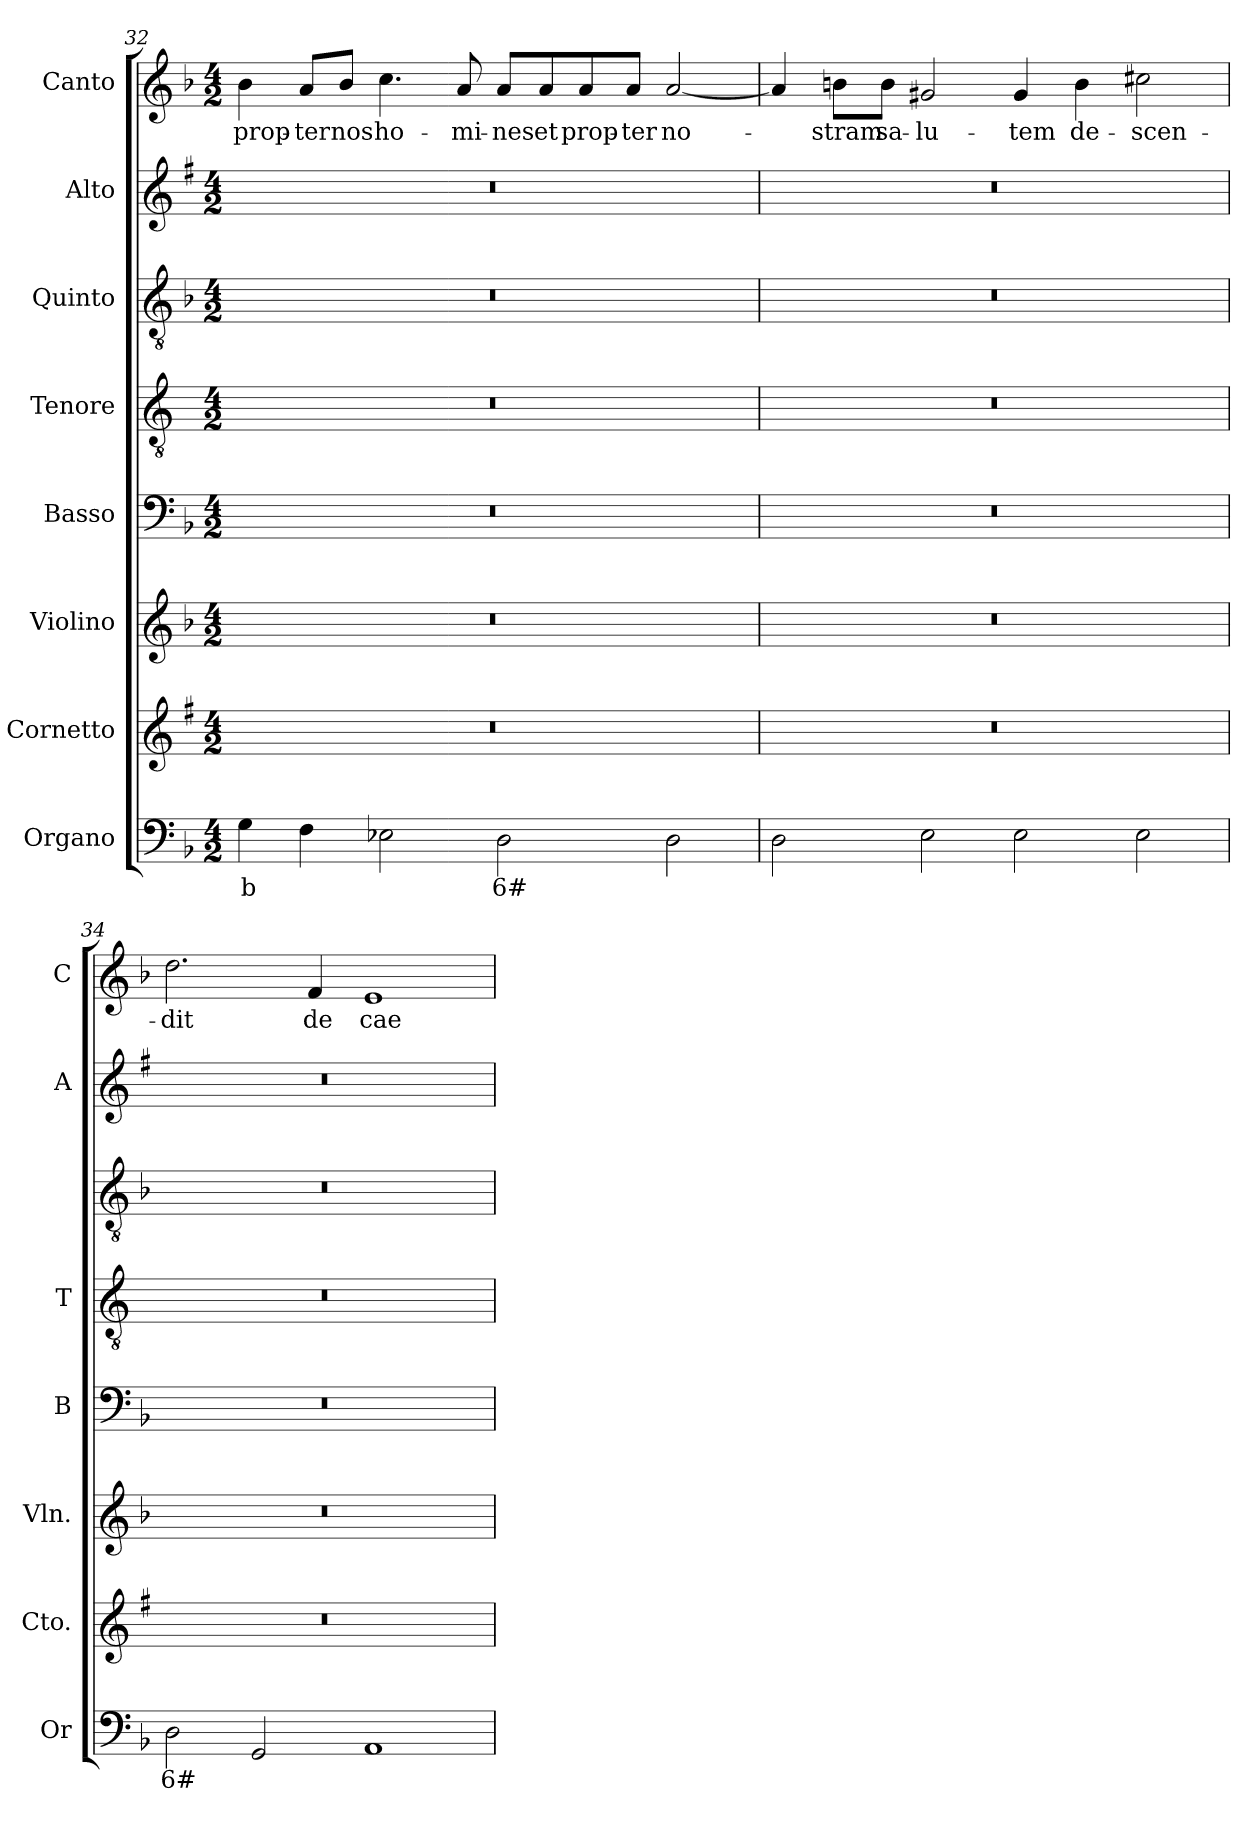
**kern	**text	**kern	**kern	**kern	**kern	**kern	**kern	**kern	**text
*part8	*part8	*part7	*part6	*part5	*part4	*part3	*part2	*part1	*part1
*staff8	*staff8	*staff7	*staff6	*staff5	*staff4	*staff3	*staff2	*staff1	*staff1
*I"Organo	*	*I"Cornetto	*I"Violino	*I"Basso	*I"Tenore	*I"Quinto	*I"Alto	*I"Canto	*
*I'Or	*	*I'Cto.	*I'Vln.	*I'B	*I'T	*	*I'A	*I'C	*
*clefF4	*	*clefG2	*clefG2	*clefF4	*clefGv2	*clefGv2	*clefG2	*clefG2	*
*	*	*ITrd1c2	*	*	*ITrd4c7	*	*ITrd1c2	*	*
*k[b-]	*	*k[b-]	*k[b-]	*k[b-]	*k[b-]	*k[b-]	*k[b-]	*k[b-]	*
*F:	*	*F:	*F:	*F:	*F:	*F:	*F:	*F:	*
*M4/2	*	*M4/2	*M4/2	*M4/2	*M4/2	*M4/2	*M4/2	*M4/2	*
=32	=32	=32	=32	=32	=32	=32	=32	=32	=32
!	!LO:LY:b	!	!	!	!	!	!	!	!LO:LY:b
4G\	b	0r	0r	0r	0r	0r	0r	4b-\	prop-
!	!	!	!	!	!	!	!	!	!LO:LY:b
4F\	.	.	.	.	.	.	.	8a/L	-ter
!	!	!	!	!	!	!	!	!	!LO:LY:b
.	.	.	.	.	.	.	.	8b-/J	nos
!	!	!	!	!	!	!	!	!	!LO:LY:b
2E-X\	.	.	.	.	.	.	.	4.cc\	ho-
!	!	!	!	!	!	!	!	!	!LO:LY:b
.	.	.	.	.	.	.	.	8a/	-mi-
!	!LO:LY:b	!	!	!	!	!	!	!	!LO:LY:b
2D\	6#	.	.	.	.	.	.	8a/L	-nes
!	!	!	!	!	!	!	!	!	!LO:LY:b
.	.	.	.	.	.	.	.	8a/	et
!	!	!	!	!	!	!	!	!	!LO:LY:b
.	.	.	.	.	.	.	.	8a/	prop-
!	!	!	!	!	!	!	!	!	!LO:LY:b
.	.	.	.	.	.	.	.	8a/J	-ter
!	!	!	!	!	!	!	!	!	!LO:LY:b
2D\	.	.	.	.	.	.	.	[2a/	no-
=33	=33	=33	=33	=33	=33	=33	=33	=33	=33
2D\	.	0r	0r	0r	0r	0r	0r	4a/]	.
!	!	!	!	!	!	!	!	!	!LO:LY:b
.	.	.	.	.	.	.	.	8bn\L	-stram
!	!	!	!	!	!	!	!	!	!LO:LY:b
.	.	.	.	.	.	.	.	8b\J	sa-
!	!	!	!	!	!	!	!	!	!LO:LY:b
2E\	.	.	.	.	.	.	.	2g#X/	-lu-
!	!	!	!	!	!	!	!	!	!LO:LY:b
2E\	.	.	.	.	.	.	.	4g#/	-tem
!	!	!	!	!	!	!	!	!	!LO:LY:b
.	.	.	.	.	.	.	.	4b\	de-
!	!	!	!	!	!	!	!	!	!LO:LY:b
2E\	.	.	.	.	.	.	.	2cc#X\	-scen-
!!LO:LB:g=z
=34	=34	=34	=34	=34	=34	=34	=34	=34	=34
!	!LO:LY:b	!	!	!	!	!	!	!	!LO:LY:b
2D\	6#	0r	0r	0r	0r	0r	0r	2.dd\	-dit
2GG/	.	.	.	.	.	.	.	.	.
!	!	!	!	!	!	!	!	!	!LO:LY:b
.	.	.	.	.	.	.	.	4f/	de
!	!	!	!	!	!	!	!	!	!LO:LY:b
1AA	.	.	.	.	.	.	.	1e	cae-
=	=	=	=	=	=	=	=	=	=
*-	*-	*-	*-	*-	*-	*-	*-	*-	*-
